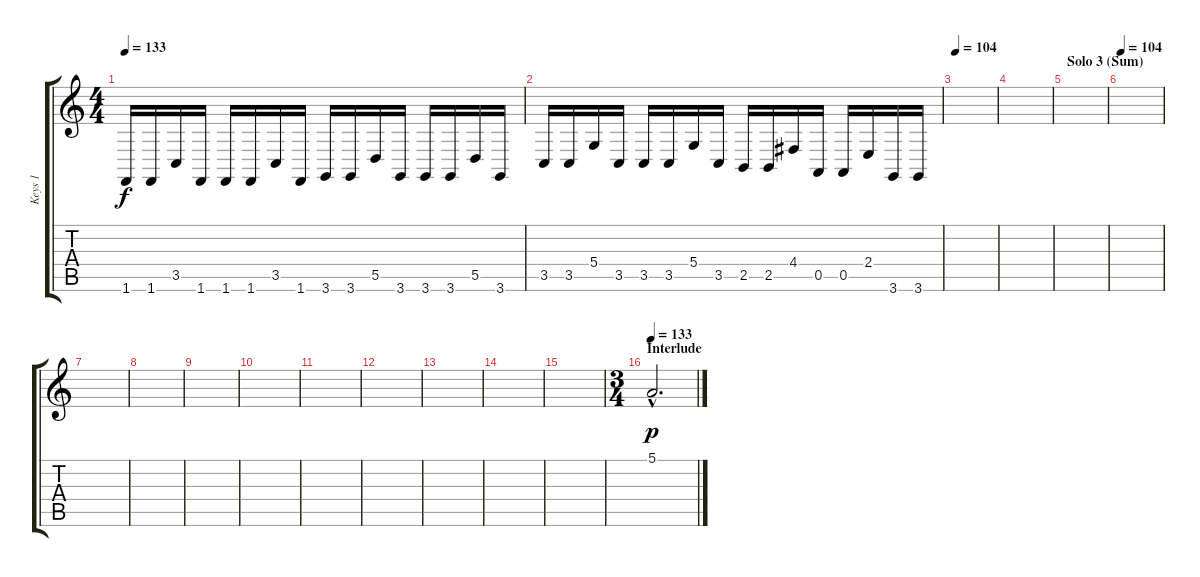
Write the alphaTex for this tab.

\track ("Keys 1" "Keys 1") {instrument harpsichord}
\staff {score tabs}
\tuning (E4 B3 G3 D3 A2 E2) {hide}
\ts (4 4)
\tempo 133
\clef g2
\ks c
1.6.16{dy f} 1.6.16 3.5.16 1.6.16 1.6.16 1.6.16 3.5.16 1.6.16 3.6.16 3.6.16 5.5.16 3.6.16 3.6.16 3.6.16 5.5.16 3.6.16 |
3.5.16 3.5.16 5.4.16 3.5.16 3.5.16 3.5.16 5.4.16 3.5.16 2.5.16 2.5.16 4.4.16 0.5.16 0.5.16 2.4.16 3.6.16 3.6.16 |
\tempo 104
|
|
\section ("" "Solo 3 (Sum) ")
|
\tempo 104
|
|
|
|
|
|
|
|
|
|
\ts (3 4)
\section ("" "Interlude ")
\tempo 133
5.1{hac}.2{d dy p instrument reversecymbal}
